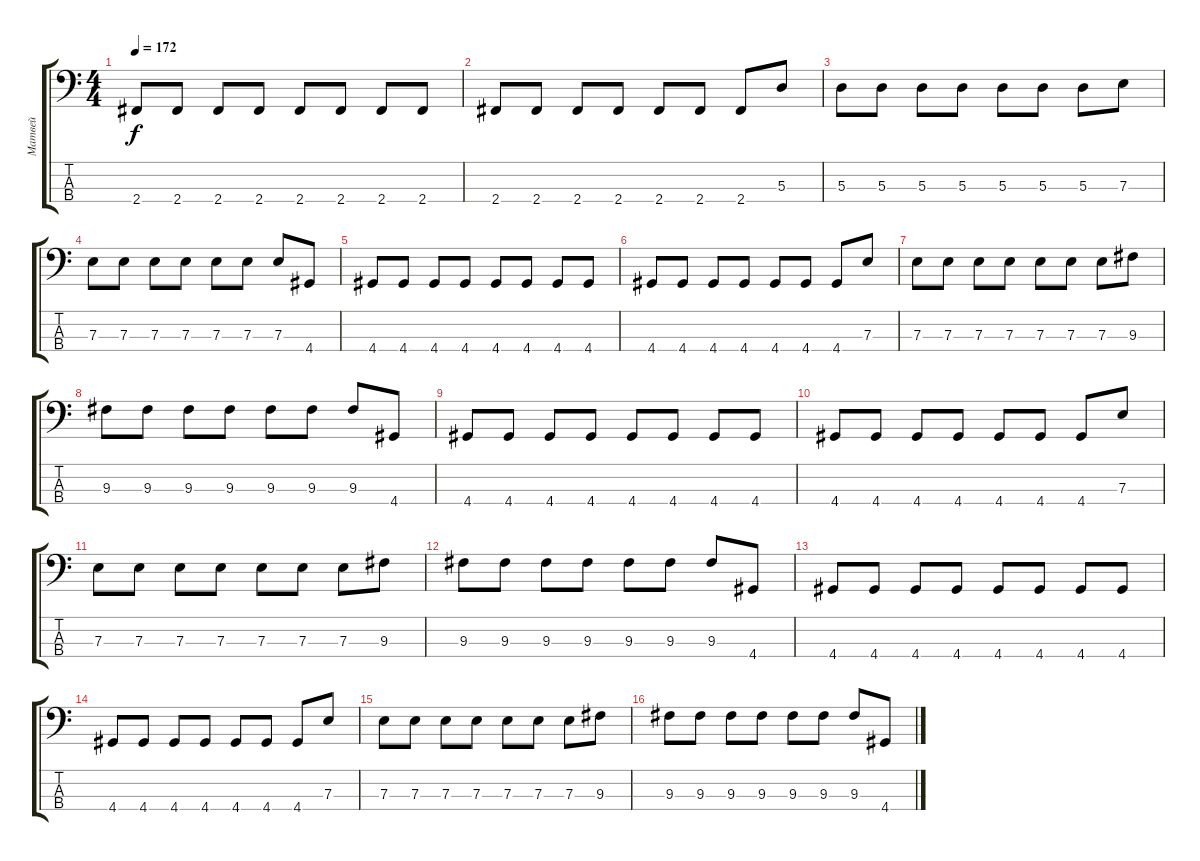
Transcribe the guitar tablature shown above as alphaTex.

\track ("Матвей" "Матвей") {instrument electricbassfinger}
\staff {score tabs}
\tuning (G2 D2 A1 E1) {hide}
\ts (4 4)
\tempo 172
\clef f4
\ks c
2.4.8{dy f} 2.4.8 2.4.8 2.4.8 2.4.8 2.4.8 2.4.8 2.4.8 |
2.4.8 2.4.8 2.4.8 2.4.8 2.4.8 2.4.8 2.4.8 5.3.8 |
5.3.8 5.3.8 5.3.8 5.3.8 5.3.8 5.3.8 5.3.8 7.3.8 |
7.3.8 7.3.8 7.3.8 7.3.8 7.3.8 7.3.8 7.3.8 4.4.8 |
4.4.8 4.4.8 4.4.8 4.4.8 4.4.8 4.4.8 4.4.8 4.4.8 |
4.4.8 4.4.8 4.4.8 4.4.8 4.4.8 4.4.8 4.4.8 7.3.8 |
7.3.8 7.3.8 7.3.8 7.3.8 7.3.8 7.3.8 7.3.8 9.3.8 |
9.3.8 9.3.8 9.3.8 9.3.8 9.3.8 9.3.8 9.3.8 4.4.8 |
4.4.8 4.4.8 4.4.8 4.4.8 4.4.8 4.4.8 4.4.8 4.4.8 |
4.4.8 4.4.8 4.4.8 4.4.8 4.4.8 4.4.8 4.4.8 7.3.8 |
7.3.8 7.3.8 7.3.8 7.3.8 7.3.8 7.3.8 7.3.8 9.3.8 |
9.3.8 9.3.8 9.3.8 9.3.8 9.3.8 9.3.8 9.3.8 4.4.8 |
4.4.8 4.4.8 4.4.8 4.4.8 4.4.8 4.4.8 4.4.8 4.4.8 |
4.4.8 4.4.8 4.4.8 4.4.8 4.4.8 4.4.8 4.4.8 7.3.8 |
7.3.8 7.3.8 7.3.8 7.3.8 7.3.8 7.3.8 7.3.8 9.3.8 |
9.3.8 9.3.8 9.3.8 9.3.8 9.3.8 9.3.8 9.3.8 4.4.8
